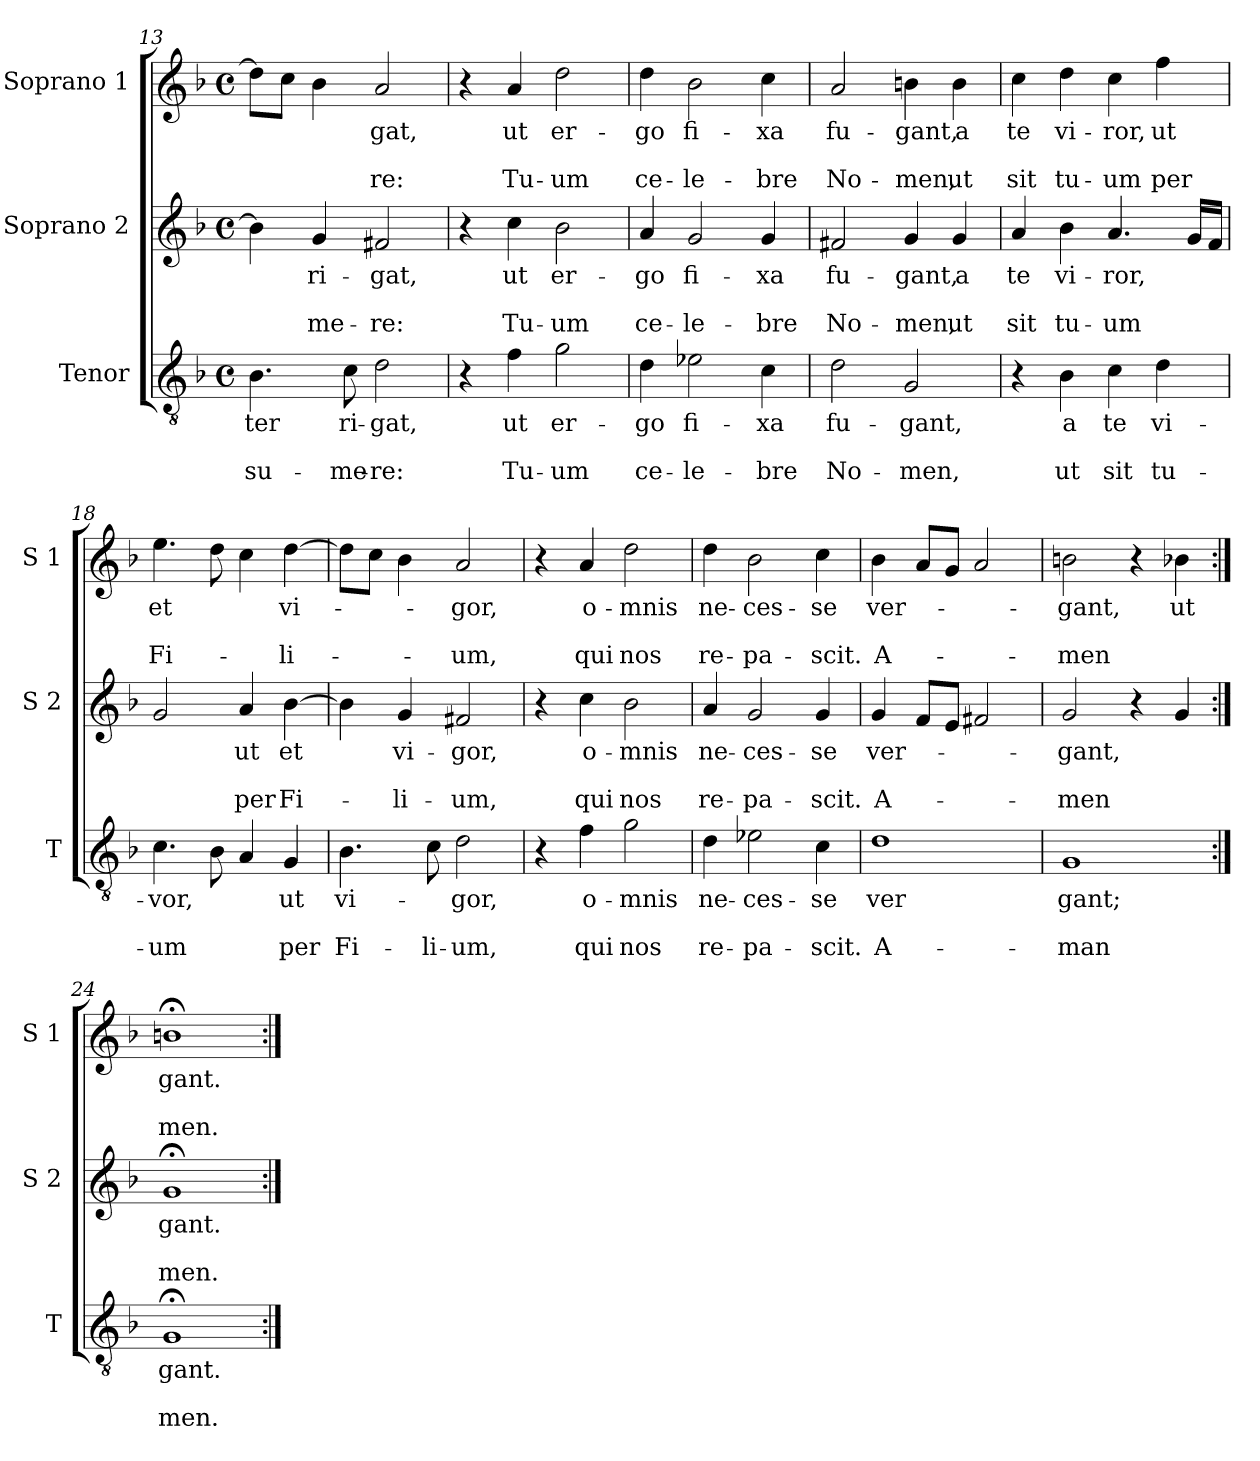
**kern	**text	**text	**text	**kern	**text	**text	**text	**kern	**text	**text	**text
*part3	*part3	*part3	*part3	*part2	*part2	*part2	*part2	*part1	*part1	*part1	*part1
*staff3	*staff3	*staff3	*staff3	*staff2	*staff2	*staff2	*staff2	*staff1	*staff1	*staff1	*staff1
*I"Tenor	*	*	*	*I"Soprano 2	*	*	*	*I"Soprano 1	*	*	*
*I'T	*	*	*	*I'S 2	*	*	*	*I'S 1	*	*	*
*clefGv2	*	*	*	*clefG2	*	*	*	*clefG2	*	*	*
*k[b-]	*	*	*	*k[b-]	*	*	*	*k[b-]	*	*	*
*F:	*	*	*	*F:	*	*	*	*F:	*	*	*
*M4/4	*	*	*	*M4/4	*	*	*	*M4/4	*	*	*
*met(c)	*	*	*	*met(c)	*	*	*	*met(c)	*	*	*
=13	=13	=13	=13	=13	=13	=13	=13	=13	=13	=13	=13
!	!LO:LY:b	!	!LO:LY:b	!	!	!	!	!	!	!	!
4.B-\	-ter	.	su-	4b-\]	.	.	.	8dd\L]	.	.	.
.	.	.	.	.	.	.	.	8cc\J	.	.	.
!	!	!	!	!	!LO:LY:b	!	!LO:LY:b	!	!	!	!
.	.	.	.	4g/	ri-	.	-me-	4b-\	.	.	.
!	!LO:LY:b	!	!LO:LY:b	!	!	!	!	!	!	!	!
8c\	ri-	.	-me-	.	.	.	.	.	.	.	.
!	!LO:LY:b	!	!LO:LY:b	!	!LO:LY:b	!	!LO:LY:b	!	!LO:LY:b	!	!LO:LY:b
2d\	-gat,	.	-re:	2f#X/	-gat,	.	-re:	2a/	-gat,	.	-re:
=14	=14	=14	=14	=14	=14	=14	=14	=14	=14	=14	=14
4r	.	.	.	4r	.	.	.	4r	.	.	.
!	!LO:LY:b	!	!LO:LY:b	!	!LO:LY:b	!	!LO:LY:b	!	!LO:LY:b	!	!LO:LY:b
4f\	ut	.	Tu-	4cc\	ut	.	Tu-	4a/	ut	.	Tu-
!	!LO:LY:b	!	!LO:LY:b	!	!LO:LY:b	!	!LO:LY:b	!	!LO:LY:b	!	!LO:LY:b
2g\	er-	.	-um	2b-\	er-	.	-um	2dd\	er-	.	-um
!!LO:LB:g=z
=15	=15	=15	=15	=15	=15	=15	=15	=15	=15	=15	=15
!	!LO:LY:b	!	!LO:LY:b	!	!LO:LY:b	!	!LO:LY:b	!	!LO:LY:b	!	!LO:LY:b
4d\	-go	.	ce-	4a/	-go	.	ce-	4dd\	-go	.	ce-
!	!LO:LY:b	!	!LO:LY:b	!	!LO:LY:b	!	!LO:LY:b	!	!LO:LY:b	!	!LO:LY:b
2e-X\	fi-	.	-le-	2g/	fi-	.	-le-	2b-\	fi-	.	-le-
!	!LO:LY:b	!	!LO:LY:b	!	!LO:LY:b	!	!LO:LY:b	!	!LO:LY:b	!	!LO:LY:b
4c\	-xa	.	-bre	4g/	-xa	.	-bre	4cc\	-xa	.	-bre
=16	=16	=16	=16	=16	=16	=16	=16	=16	=16	=16	=16
!	!LO:LY:b	!	!LO:LY:b	!	!LO:LY:b	!	!LO:LY:b	!	!LO:LY:b	!	!LO:LY:b
2d\	fu-	.	No-	2f#X/	fu-	.	No-	2a/	fu-	.	No-
!	!LO:LY:b	!	!LO:LY:b	!	!LO:LY:b	!	!LO:LY:b	!	!LO:LY:b	!	!LO:LY:b
2G/	-gant,	.	-men,	4g/	-gant,	.	-men,	4bn\	-gant,	.	-men,
!	!	!	!	!	!LO:LY:b	!	!LO:LY:b	!	!LO:LY:b	!	!LO:LY:b
.	.	.	.	4g/	a	.	ut	4b\	a	.	ut
=17	=17	=17	=17	=17	=17	=17	=17	=17	=17	=17	=17
!	!	!	!	!	!LO:LY:b	!	!LO:LY:b	!	!LO:LY:b	!	!LO:LY:b
4r	.	.	.	4a/	te	.	sit	4cc\	te	.	sit
!	!LO:LY:b	!	!LO:LY:b	!	!LO:LY:b	!	!LO:LY:b	!	!LO:LY:b	!	!LO:LY:b
4B-\	a	.	ut	4b-\	vi-	.	tu-	4dd\	vi-	.	tu-
!	!LO:LY:b	!	!LO:LY:b	!	!LO:LY:b	!	!LO:LY:b	!	!LO:LY:b	!	!LO:LY:b
4c\	te	.	sit	4.a/	-ror,	.	-um	4cc\	-ror,	.	-um
!	!LO:LY:b	!	!LO:LY:b	!	!	!	!	!	!LO:LY:b	!	!LO:LY:b
4d\	vi-	.	tu-	.	.	.	.	4ff\	ut	.	per
.	.	.	.	16g/LL	.	.	.	.	.	.	.
.	.	.	.	16f/JJ	.	.	.	.	.	.	.
=18	=18	=18	=18	=18	=18	=18	=18	=18	=18	=18	=18
!	!LO:LY:b	!	!LO:LY:b	!	!	!	!	!	!LO:LY:b	!	!LO:LY:b
4.c\	-vor,	.	-um	2g/	.	.	.	4.ee\	et	.	Fi-
8B-\	.	.	.	.	.	.	.	8dd\	.	.	.
!	!	!	!	!	!LO:LY:b	!	!LO:LY:b	!	!	!	!
4A/	.	.	.	4a/	ut	.	per	4cc\	.	.	.
!	!LO:LY:b	!	!LO:LY:b	!	!LO:LY:b	!	!LO:LY:b	!	!LO:LY:b	!	!LO:LY:b
4G/	ut	.	per	[4b-\	et	.	Fi-	[4dd\	vi-	.	-li-
!!LO:LB:g=z
=19	=19	=19	=19	=19	=19	=19	=19	=19	=19	=19	=19
!	!LO:LY:b	!	!LO:LY:b	!	!	!	!	!	!	!	!
4.B-\	vi-	.	Fi-	4b-\]	.	.	.	8dd\L]	.	.	.
.	.	.	.	.	.	.	.	8cc\J	.	.	.
!	!	!	!	!	!LO:LY:b	!	!LO:LY:b	!	!	!	!
.	.	.	.	4g/	vi-	.	-li-	4b-\	.	.	.
!	!	!	!LO:LY:b	!	!	!	!	!	!	!	!
8c\	.	.	-li-	.	.	.	.	.	.	.	.
!	!LO:LY:b	!	!LO:LY:b	!	!LO:LY:b	!	!LO:LY:b	!	!LO:LY:b	!	!LO:LY:b
2d\	-gor,	.	-um,	2f#X/	-gor,	.	-um,	2a/	-gor,	.	-um,
=20	=20	=20	=20	=20	=20	=20	=20	=20	=20	=20	=20
4r	.	.	.	4r	.	.	.	4r	.	.	.
!	!LO:LY:b	!	!LO:LY:b	!	!LO:LY:b	!	!LO:LY:b	!	!LO:LY:b	!	!LO:LY:b
4f\	o-	.	qui	4cc\	o-	.	qui	4a/	o-	.	qui
!	!LO:LY:b	!	!LO:LY:b	!	!LO:LY:b	!	!LO:LY:b	!	!LO:LY:b	!	!LO:LY:b
2g\	-mnis	.	nos	2b-\	-mnis	.	nos	2dd\	-mnis	.	nos
=21	=21	=21	=21	=21	=21	=21	=21	=21	=21	=21	=21
!	!LO:LY:b	!	!LO:LY:b	!	!LO:LY:b	!	!LO:LY:b	!	!LO:LY:b	!	!LO:LY:b
4d\	ne-	.	re-	4a/	ne-	.	re-	4dd\	ne-	.	re-
!	!LO:LY:b	!	!LO:LY:b	!	!LO:LY:b	!	!LO:LY:b	!	!LO:LY:b	!	!LO:LY:b
2e-X\	-ces-	.	-pa-	2g/	-ces-	.	-pa-	2b-\	-ces-	.	-pa-
!	!LO:LY:b	!	!LO:LY:b	!	!LO:LY:b	!	!LO:LY:b	!	!LO:LY:b	!	!LO:LY:b
4c\	-se	.	-scit.	4g/	-se	.	-scit.	4cc\	-se	.	-scit.
=22	=22	=22	=22	=22	=22	=22	=22	=22	=22	=22	=22
!	!LO:LY:b	!	!LO:LY:b	!	!LO:LY:b	!	!LO:LY:b	!	!LO:LY:b	!	!LO:LY:b
1d	ver	.	A-	4g/	ver-	.	A-	4b-\	ver-	.	A-
.	.	.	.	8f/L	.	.	.	8a/L	.	.	.
.	.	.	.	8e/J	.	.	.	8g/J	.	.	.
.	.	.	.	2f#X/	.	.	.	2a/	.	.	.
=23	=23	=23	=23	=23	=23	=23	=23	=23	=23	=23	=23
!	!LO:LY:b	!	!LO:LY:b	!	!LO:LY:b	!	!LO:LY:b	!	!LO:LY:b	!	!LO:LY:b
1G	gant;	.	-man	2g/	-gant,	.	-men	2bn\	-gant,	.	-men
.	.	.	.	4r	.	.	.	4r	.	.	.
!	!	!	!	!	!	!	!	!	!LO:LY:b	!	!
.	.	.	.	4g/	.	.	.	4b-X\	ut	.	.
=24:|!	=24:|!	=24:|!	=24:|!	=24:|!	=24:|!	=24:|!	=24:|!	=24:|!	=24:|!	=24:|!	=24:|!
!	!LO:LY:b	!	!LO:LY:b	!	!LO:LY:b	!	!LO:LY:b	!	!LO:LY:b	!	!LO:LY:b
1G;<	gant.	.	men.	1g;<	gant.	.	men.	1bn;<	gant.	.	men.
=:|!	=:|!	=:|!	=:|!	=:|!	=:|!	=:|!	=:|!	=:|!	=:|!	=:|!	=:|!
*-	*-	*-	*-	*-	*-	*-	*-	*-	*-	*-	*-
